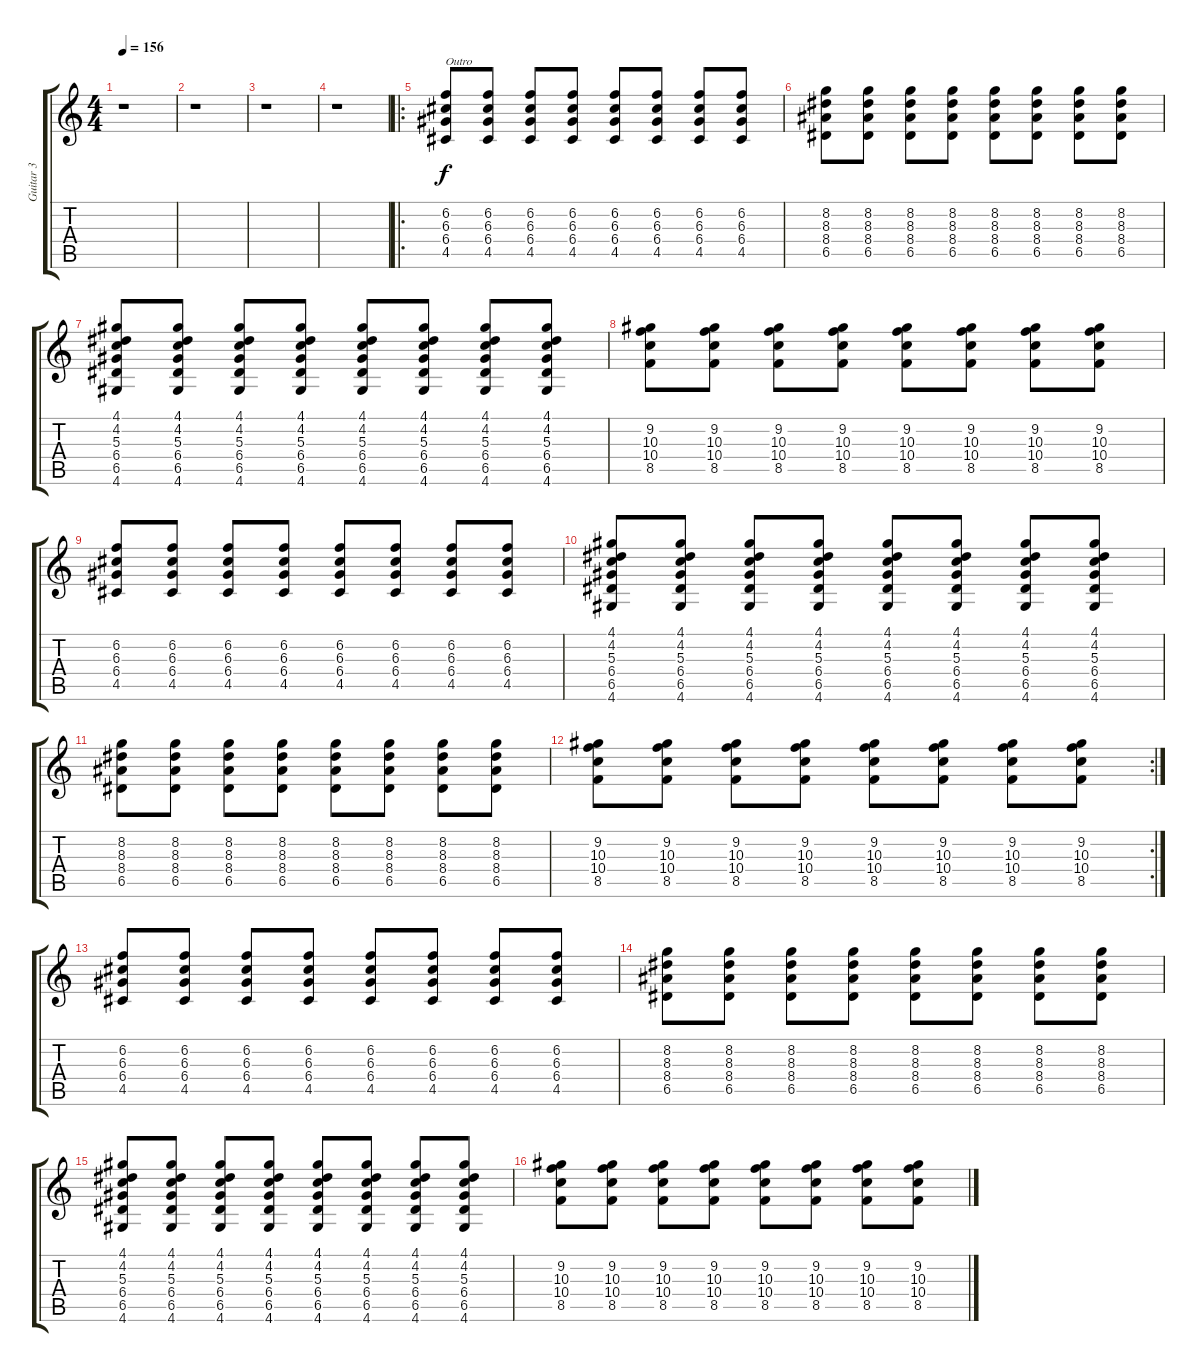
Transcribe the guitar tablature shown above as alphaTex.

\track ("Guitar 3" "Guitar 3") {instrument acousticguitarnylon}
\staff {score tabs}
\tuning (E4 B3 G3 D3 A2 E2) {hide}
\ts (4 4)
\tempo 156
\clef g2
\ks c
r.1{dy mf} |
r.1 |
r.1 |
r.1 |
\ro
(6.2 6.3 6.4 4.5).8{txt "Outro" dy f} (6.2 6.3 6.4 4.5).8 (6.2 6.3 6.4 4.5).8 (6.2 6.3 6.4 4.5).8 (6.2 6.3 6.4 4.5).8 (6.2 6.3 6.4 4.5).8 (6.2 6.3 6.4 4.5).8 (6.2 6.3 6.4 4.5).8 |
(8.2 8.3 8.4 6.5).8 (8.2 8.3 8.4 6.5).8 (8.2 8.3 8.4 6.5).8 (8.2 8.3 8.4 6.5).8 (8.2 8.3 8.4 6.5).8 (8.2 8.3 8.4 6.5).8 (8.2 8.3 8.4 6.5).8 (8.2 8.3 8.4 6.5).8 |
(4.1 4.2 5.3 6.4 6.5 4.6).8 (4.1 4.2 5.3 6.4 6.5 4.6).8 (4.1 4.2 5.3 6.4 6.5 4.6).8 (4.1 4.2 5.3 6.4 6.5 4.6).8 (4.1 4.2 5.3 6.4 6.5 4.6).8 (4.1 4.2 5.3 6.4 6.5 4.6).8 (4.1 4.2 5.3 6.4 6.5 4.6).8 (4.1 4.2 5.3 6.4 6.5 4.6).8 |
(9.2 10.3 10.4 8.5).8 (9.2 10.3 10.4 8.5).8 (9.2 10.3 10.4 8.5).8 (9.2 10.3 10.4 8.5).8 (9.2 10.3 10.4 8.5).8 (9.2 10.3 10.4 8.5).8 (9.2 10.3 10.4 8.5).8 (9.2 10.3 10.4 8.5).8 |
(6.2 6.3 6.4 4.5).8 (6.2 6.3 6.4 4.5).8 (6.2 6.3 6.4 4.5).8 (6.2 6.3 6.4 4.5).8 (6.2 6.3 6.4 4.5).8 (6.2 6.3 6.4 4.5).8 (6.2 6.3 6.4 4.5).8 (6.2 6.3 6.4 4.5).8 |
(4.1 4.2 5.3 6.4 6.5 4.6).8 (4.1 4.2 5.3 6.4 6.5 4.6).8 (4.1 4.2 5.3 6.4 6.5 4.6).8 (4.1 4.2 5.3 6.4 6.5 4.6).8 (4.1 4.2 5.3 6.4 6.5 4.6).8 (4.1 4.2 5.3 6.4 6.5 4.6).8 (4.1 4.2 5.3 6.4 6.5 4.6).8 (4.1 4.2 5.3 6.4 6.5 4.6).8 |
(8.2 8.3 8.4 6.5).8 (8.2 8.3 8.4 6.5).8 (8.2 8.3 8.4 6.5).8 (8.2 8.3 8.4 6.5).8 (8.2 8.3 8.4 6.5).8 (8.2 8.3 8.4 6.5).8 (8.2 8.3 8.4 6.5).8 (8.2 8.3 8.4 6.5).8 |
\rc 2
(9.2 10.3 10.4 8.5).8 (9.2 10.3 10.4 8.5).8 (9.2 10.3 10.4 8.5).8 (9.2 10.3 10.4 8.5).8 (9.2 10.3 10.4 8.5).8 (9.2 10.3 10.4 8.5).8 (9.2 10.3 10.4 8.5).8 (9.2 10.3 10.4 8.5).8 |
(6.2 6.3 6.4 4.5).8 (6.2 6.3 6.4 4.5).8 (6.2 6.3 6.4 4.5).8 (6.2 6.3 6.4 4.5).8 (6.2 6.3 6.4 4.5).8 (6.2 6.3 6.4 4.5).8 (6.2 6.3 6.4 4.5).8 (6.2 6.3 6.4 4.5).8 |
(8.2 8.3 8.4 6.5).8 (8.2 8.3 8.4 6.5).8 (8.2 8.3 8.4 6.5).8 (8.2 8.3 8.4 6.5).8 (8.2 8.3 8.4 6.5).8 (8.2 8.3 8.4 6.5).8 (8.2 8.3 8.4 6.5).8 (8.2 8.3 8.4 6.5).8 |
(4.1 4.2 5.3 6.4 6.5 4.6).8 (4.1 4.2 5.3 6.4 6.5 4.6).8 (4.1 4.2 5.3 6.4 6.5 4.6).8 (4.1 4.2 5.3 6.4 6.5 4.6).8 (4.1 4.2 5.3 6.4 6.5 4.6).8 (4.1 4.2 5.3 6.4 6.5 4.6).8 (4.1 4.2 5.3 6.4 6.5 4.6).8 (4.1 4.2 5.3 6.4 6.5 4.6).8 |
(9.2 10.3 10.4 8.5).8 (9.2 10.3 10.4 8.5).8 (9.2 10.3 10.4 8.5).8 (9.2 10.3 10.4 8.5).8 (9.2 10.3 10.4 8.5).8 (9.2 10.3 10.4 8.5).8 (9.2 10.3 10.4 8.5).8 (9.2 10.3 10.4 8.5).8
